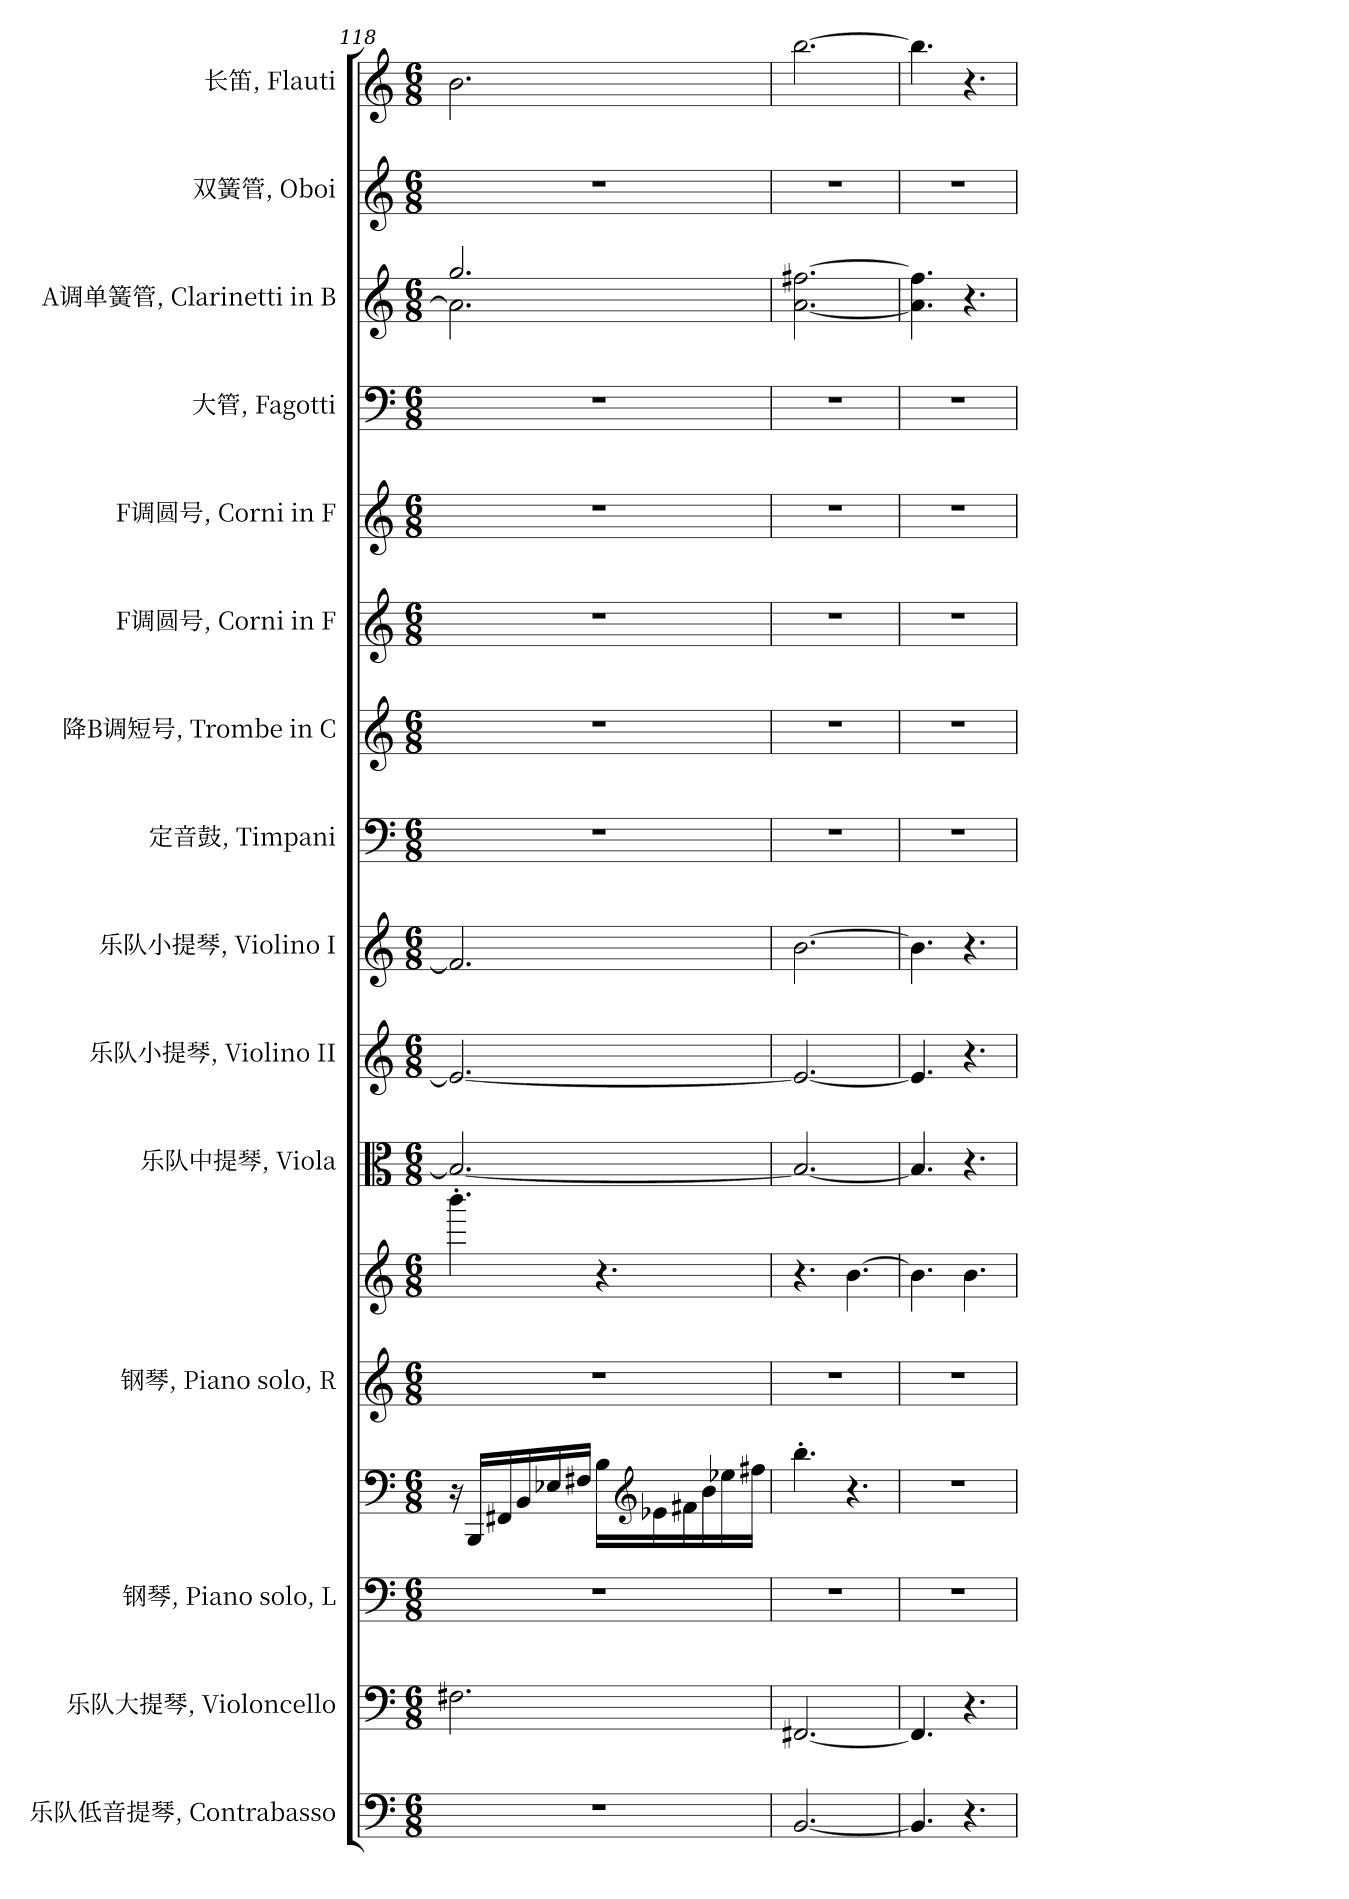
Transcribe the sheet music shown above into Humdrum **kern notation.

**kern	**kern	**kern	**kern	**kern	**kern	**kern	**kern	**kern	**kern	**kern	**kern	**kern	**kern	**kern	**kern	**kern
*part15	*part14	*part13	*part13	*part12	*part12	*part11	*part10	*part9	*part8	*part7	*part6	*part5	*part4	*part3	*part2	*part1
*staff17	*staff16	*staff15	*staff14	*staff13	*staff12	*staff11	*staff10	*staff9	*staff8	*staff7	*staff6	*staff5	*staff4	*staff3	*staff2	*staff1
*I"乐队低音提琴, Contrabasso	*I"乐队大提琴, Violoncello	*I"钢琴, Piano solo, L	*	*I"钢琴, Piano solo, R	*	*I"乐队中提琴, Viola	*I"乐队小提琴, Violino II	*I"乐队小提琴, Violino I	*I"定音鼓, Timpani	*I"降B调短号, Trombe in C	*I"F调圆号, Corni in F	*I"F调圆号, Corni in F	*I"大管, Fagotti	*I"A调单簧管, Clarinetti in B	*I"双簧管, Oboi	*I"长笛, Flauti
*I'Cbs.	*	*I'Pno.	*	*I'Pno.	*	*	*	*	*I'Timp.	*	*	*	*	*I'A Cl.	*I'Ob.	*I'Fl.
*clefF4	*clefF4	*clefF4	*clefF4	*clefG2	*clefG2	*clefC3	*clefG2	*clefG2	*clefF4	*clefG2	*clefG2	*clefG2	*clefF4	*clefG2	*clefG2	*clefG2
*ITrd7c12	*	*	*	*	*	*	*	*	*	*ITrd1c2	*ITrd4c7	*ITrd4c7	*	*ITrd2c3	*	*
*k[]	*k[]	*k[]	*k[]	*k[]	*k[]	*k[]	*k[]	*k[]	*k[]	*k[b-e-]	*k[b-]	*k[b-]	*k[]	*k[f#c#g#]	*k[]	*k[]
*M6/8	*M6/8	*M6/8	*M6/8	*M6/8	*M6/8	*M6/8	*M6/8	*M6/8	*M6/8	*M6/8	*M6/8	*M6/8	*M6/8	*M6/8	*M6/8	*M6/8
*MM137	*MM137	*MM137	*MM137	*MM137	*MM137	*MM137	*MM137	*MM137	*MM137	*MM137	*MM137	*MM137	*MM137	*MM137	*MM137	*MM137
=118	=118	=118	=118	=118	=118	=118	=118	=118	=118	=118	=118	=118	=118	=118	=118	=118
*	*	*	*	*	*	*	*	*	*	*	*	*	*	*^	*	*
2.r	2.F#X\	2.r	16r	2.r	4.bbb'\	2.B/_	2.e-/_	2.f#/]	2.r	2.r	2.r	2.r	2.r	2.ee/	2.f#\]	2.r	2.b\
.	.	.	16BBB/LL	.	.	.	.	.	.	.	.	.	.	.	.	.	.
.	.	.	16FF#X/	.	.	.	.	.	.	.	.	.	.	.	.	.	.
.	.	.	16BB/	.	.	.	.	.	.	.	.	.	.	.	.	.	.
.	.	.	16E-X/	.	.	.	.	.	.	.	.	.	.	.	.	.	.
.	.	.	16F#X/JJ	.	.	.	.	.	.	.	.	.	.	.	.	.	.
.	.	.	16B\LL	.	4.r	.	.	.	.	.	.	.	.	.	.	.	.
*	*	*	*clefG2	*	*	*	*	*	*	*	*	*	*	*	*	*	*
.	.	.	16e-X\	.	.	.	.	.	.	.	.	.	.	.	.	.	.
.	.	.	16f#X\	.	.	.	.	.	.	.	.	.	.	.	.	.	.
.	.	.	16b\	.	.	.	.	.	.	.	.	.	.	.	.	.	.
.	.	.	16ee-X\	.	.	.	.	.	.	.	.	.	.	.	.	.	.
.	.	.	16ff#X\JJ	.	.	.	.	.	.	.	.	.	.	.	.	.	.
*	*	*	*	*	*	*	*	*	*	*	*	*	*	*v	*v	*	*
=119	=119	=119	=119	=119	=119	=119	=119	=119	=119	=119	=119	=119	=119	=119	=119	=119
*	*	*	*	*	*	*	*	*	*	*	*	*	*	*	*	*MM135
[2.BBB/	[2.FF#X/	2.r	4.bb'\	2.r	4.r	2.B/_	2.e-/_	[2.b\	2.r	2.r	2.r	2.r	2.r	[2.f#\ [2.dd#X\	2.r	[2.bb\
.	.	.	4.r	.	[4.b\	.	.	.	.	.	.	.	.	.	.	.
!!LO:PB:g=z
=120	=120	=120	=120	=120	=120	=120	=120	=120	=120	=120	=120	=120	=120	=120	=120	=120
*	*	*	*	*	*	*	*	*	*	*	*	*	*	*	*	*MM90
4.BBB/]	4.FF#/]	2.r	2.r	2.r	4.b\]	4.B/]	4.e-/]	4.b\]	2.r	2.r	2.r	2.r	2.r	4.f#\] 4.dd#\]	2.r	4.bb\]
*	*	*	*	*	*	*	*	*	*	*	*	*	*	*	*	*MM111
4.r	4.r	.	.	.	4.b\	4.r	4.r	4.r	.	.	.	.	.	4.r	.	4.r
=	=	=	=	=	=	=	=	=	=	=	=	=	=	=	=	=
*-	*-	*-	*-	*-	*-	*-	*-	*-	*-	*-	*-	*-	*-	*-	*-	*-
